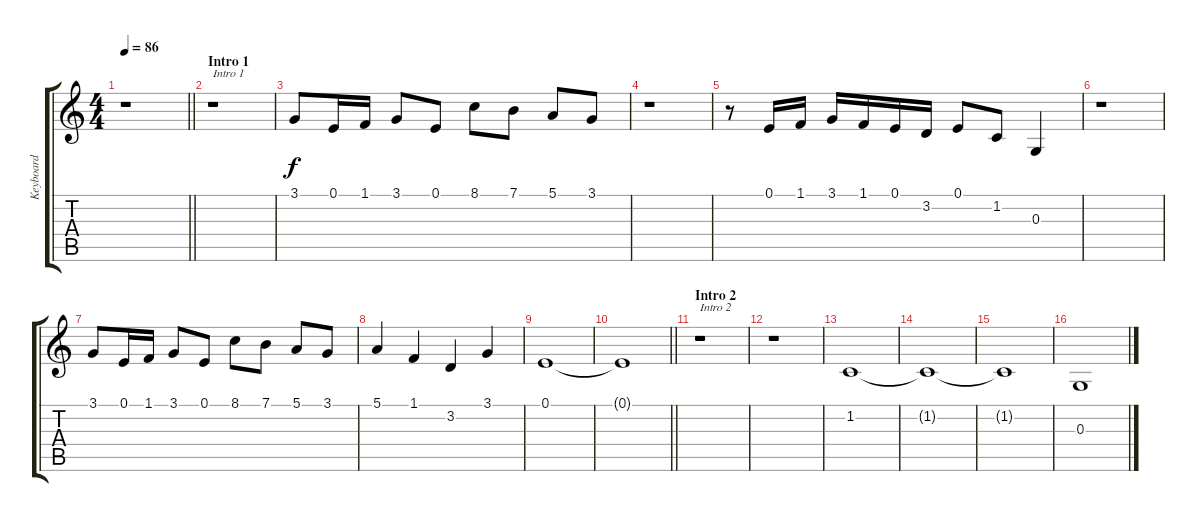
\track ("Keyboard" "Keyboard") {instrument trumpet}
\staff {score tabs}
\tuning (E4 B3 G3 D3 A2 E2) {hide}
\ts (4 4)
\tempo 86
\clef g2
\barLineRight lightlight
\ks c
r.1{dy f instrument trumpet} |
\section ("" "Intro 1")
r.1{txt "Intro 1"} |
3.1.8 0.1.16 1.1.16 3.1.8 0.1.8 8.1.8 7.1.8 5.1.8 3.1.8 |
r.1 |
r.8 0.1.16 1.1.16 3.1.16 1.1.16 0.1.16 3.2.16 0.1.8 1.2.8 0.3.4 |
r.1 |
3.1.8 0.1.16 1.1.16 3.1.8 0.1.8 8.1.8 7.1.8 5.1.8 3.1.8 |
5.1.4 1.1.4 3.2.4 3.1.4 |
0.1.1 |
\barLineRight lightlight
0.1{t}.1 |
\section ("" "Intro 2")
r.1{txt "Intro 2"} |
r.1 |
1.2.1 |
1.2{t}.1 |
1.2{t}.1 |
0.3.1
